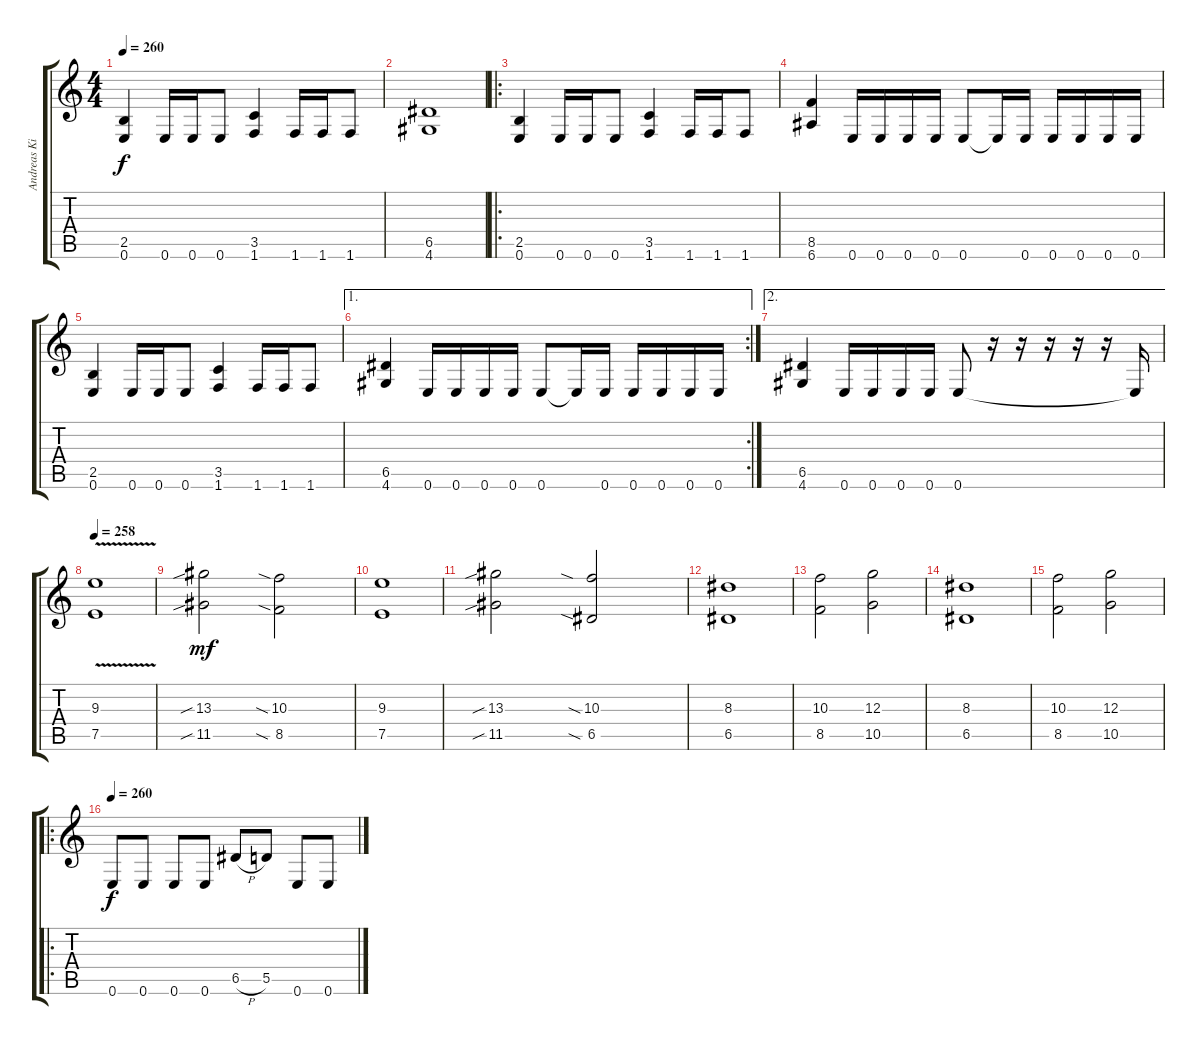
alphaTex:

\track ("Andreas Kisser" "Andreas Ki") {instrument overdrivenguitar}
\staff {score tabs}
\tuning (E4 B3 G3 D3 A2 E2) {hide}
\ts (4 4)
\tempo 260
\clef g2
\ks c
(2.5 0.6).4{dy f} 0.6.16 0.6.16 0.6.8 (3.5 1.6).4 1.6.16 1.6.16 1.6.8 |
(6.5 4.6).1 |
\ro
(2.5 0.6).4 0.6.16 0.6.16 0.6.8 (3.5 1.6).4 1.6.16 1.6.16 1.6.8 |
(8.5 6.6).4 0.6.16 0.6.16 0.6.16 0.6.16 0.6.8 0.6{t}.16 0.6.16 0.6.16 0.6.16 0.6.16 0.6.16 |
(2.5 0.6).4 0.6.16 0.6.16 0.6.8 (3.5 1.6).4 1.6.16 1.6.16 1.6.8 |
\ae 1
\rc 2
(6.5 4.6).4 0.6.16 0.6.16 0.6.16 0.6.16 0.6.8 0.6{t}.16 0.6.16 0.6.16 0.6.16 0.6.16 0.6.16 |
\ae 2
(6.5 4.6).4 0.6.16 0.6.16 0.6.16 0.6.16 0.6.8 r.16 r.16 r.16 r.16 r.16 0.6{t}.16 |
\tempo 258
(9.3{v} 7.5{v}).1 |
(13.3{sib} 11.5{sib}).2{dy mf} (10.3{sia} 8.5{sia}).2 |
(9.3 7.5).1 |
(13.3{sib} 11.5{sib}).2 (10.3{sia} 6.5{sia}).2 |
(8.3 6.5).1 |
(10.3 8.5).2 (12.3 10.5).2 |
(8.3 6.5).1 |
(10.3 8.5).2 (12.3 10.5).2 |
\ro
\tempo 260
0.6.8{dy f} 0.6.8 0.6.8 0.6.8 6.5{h}.8 5.5.8 0.6.8 0.6.8
